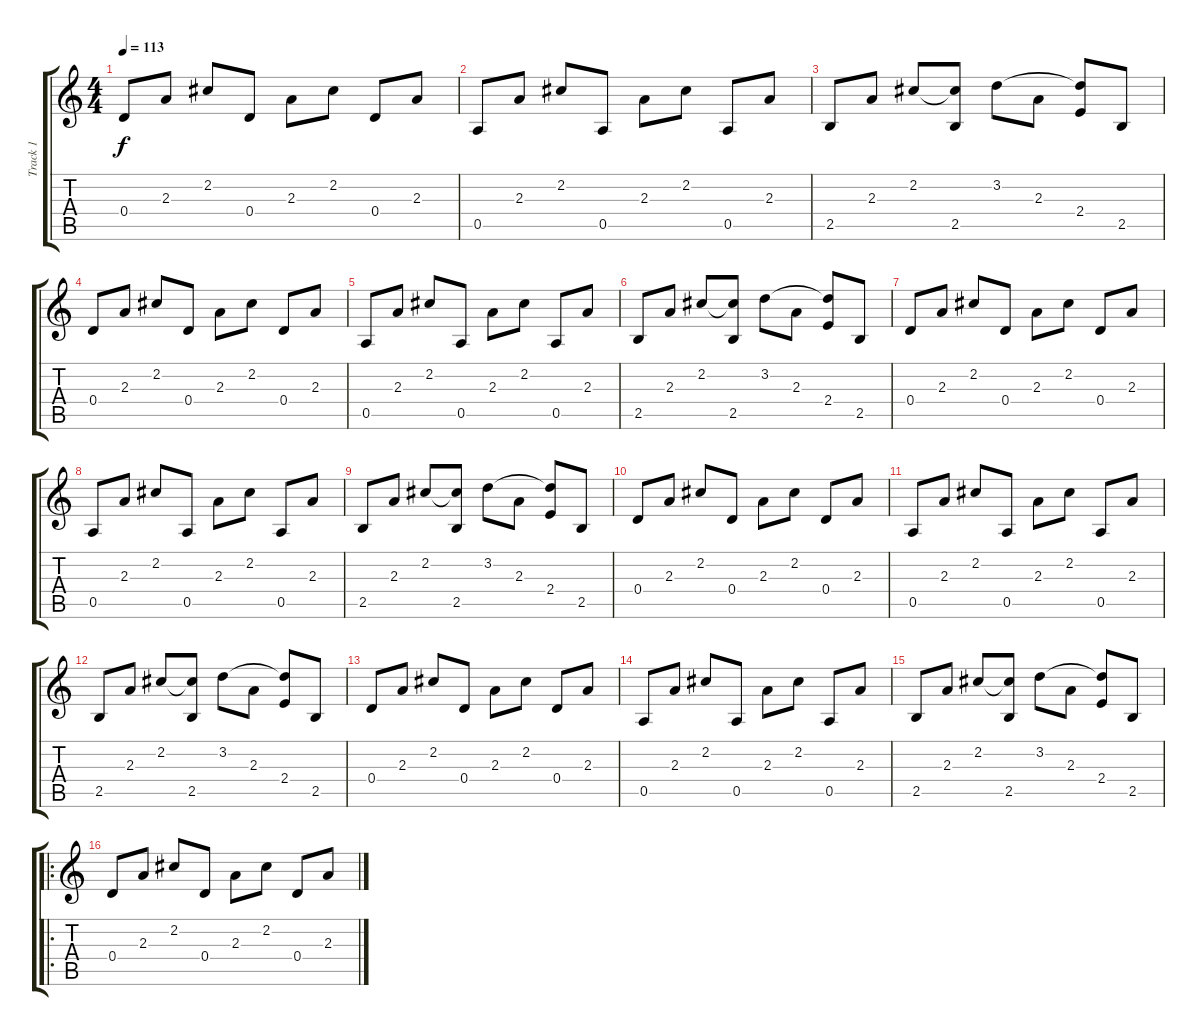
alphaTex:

\track ("Track 1" "Track 1") {instrument acousticguitarnylon}
\staff {score tabs}
\tuning (E4 B3 G3 D3 A2 E2) {hide}
\ts (4 4)
\tempo 113
\clef g2
\ks c
0.4.8{dy f} 2.3.8 2.2.8 0.4.8 2.3.8 2.2.8 0.4.8 2.3.8 |
0.5.8 2.3.8 2.2.8 0.5.8 2.3.8 2.2.8 0.5.8 2.3.8 |
2.5.8 2.3.8 2.2.8 (2.2{t} 2.5).8 3.2.8 2.3.8 (3.2{t} 2.4).8 2.5.8 |
0.4.8 2.3.8 2.2.8 0.4.8 2.3.8 2.2.8 0.4.8 2.3.8 |
0.5.8 2.3.8 2.2.8 0.5.8 2.3.8 2.2.8 0.5.8 2.3.8 |
2.5.8 2.3.8 2.2.8 (2.2{t} 2.5).8 3.2.8 2.3.8 (3.2{t} 2.4).8 2.5.8 |
0.4.8 2.3.8 2.2.8 0.4.8 2.3.8 2.2.8 0.4.8 2.3.8 |
0.5.8 2.3.8 2.2.8 0.5.8 2.3.8 2.2.8 0.5.8 2.3.8 |
2.5.8 2.3.8 2.2.8 (2.2{t} 2.5).8 3.2.8 2.3.8 (3.2{t} 2.4).8 2.5.8 |
0.4.8 2.3.8 2.2.8 0.4.8 2.3.8 2.2.8 0.4.8 2.3.8 |
0.5.8 2.3.8 2.2.8 0.5.8 2.3.8 2.2.8 0.5.8 2.3.8 |
2.5.8 2.3.8 2.2.8 (2.2{t} 2.5).8 3.2.8 2.3.8 (3.2{t} 2.4).8 2.5.8 |
0.4.8 2.3.8 2.2.8 0.4.8 2.3.8 2.2.8 0.4.8 2.3.8 |
0.5.8 2.3.8 2.2.8 0.5.8 2.3.8 2.2.8 0.5.8 2.3.8 |
2.5.8 2.3.8 2.2.8 (2.2{t} 2.5).8 3.2.8 2.3.8 (3.2{t} 2.4).8 2.5.8 |
\ro
0.4.8 2.3.8 2.2.8 0.4.8 2.3.8 2.2.8 0.4.8 2.3.8
